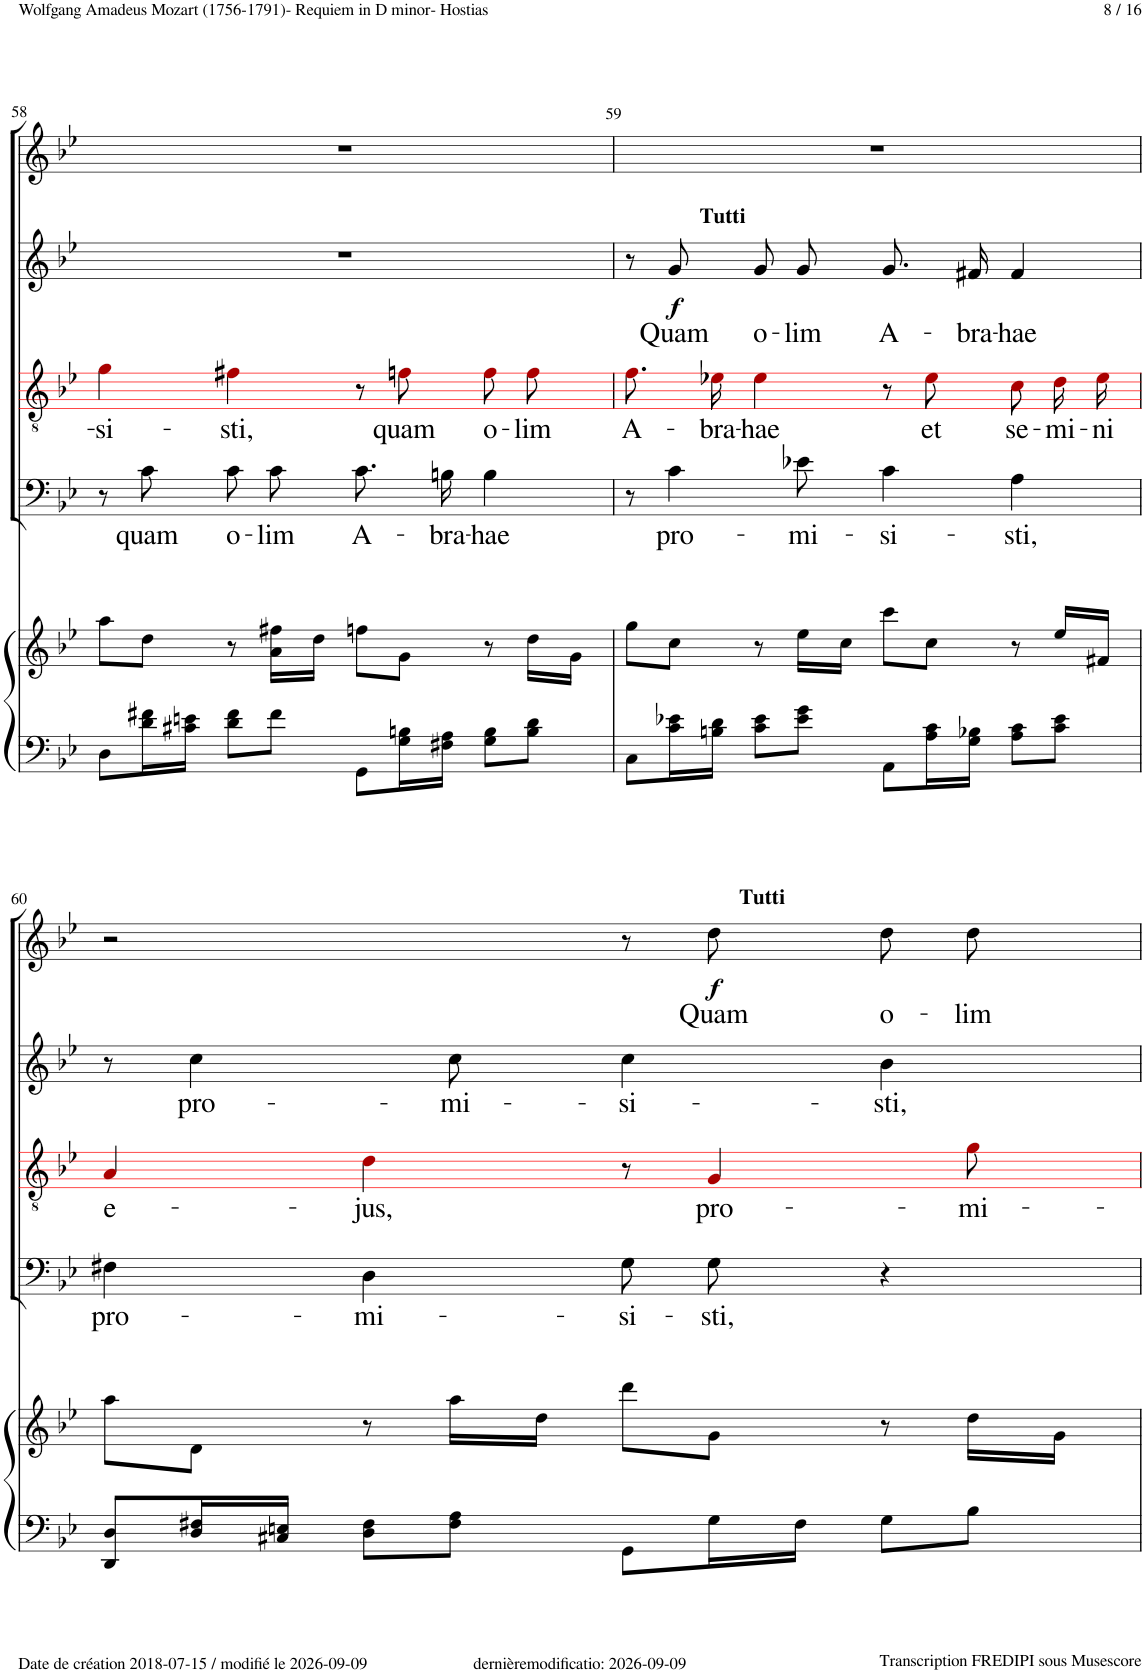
**kern	**kern	**kern	**text	**kern	**text	**kern	**text	**dynam	**kern	**text	**dynam
*part5	*part5	*part4	*part4	*part3	*part3	*part2	*part2	*part2	*part1	*part1	*part1
*staff6	*staff5	*staff4	*staff4	*staff3	*staff3	*staff2	*staff2	*staff2	*staff1	*staff1	*staff1
*I"Piano	*	*I"Bass	*	*I"Tenor	*	*I"Alto	*	*	*I"Soprano	*	*
*I'Pno	*	*	*	*	*	*	*	*	*	*	*
!!LO:PB:g=z
*clefF4	*clefG2	*clefF4	*	*clefGv2	*	*clefG2	*	*	*clefG2	*	*
*	*	*	*	*ITrd8c14	*	*	*	*	*	*	*
*k[b-e-]	*k[b-e-]	*k[b-e-]	*	*k[b-e-]	*	*k[b-e-]	*	*	*k[b-e-]	*	*
*M4/4	*M4/4	*M4/4	*	*M4/4	*	*M4/4	*	*	*M4/4	*	*
*met(c)	*met(c)	*met(c)	*	*met(c)	*	*met(c)	*	*	*met(c)	*	*
=58	=58	=58	=58	=58	=58	=58	=58	=58	=58	=58	=58
!	!	!	!	!	!LO:LY:b	!	!	!	!	!	!
8D\L	8aa\L	8r	.	4g!i\	-si-	1r	.	.	1r	.	.
!	!	!	!LO:LY:b	!	!	!	!	!	!	!	!
16d\ 16f#X\L	8dd\J	8c!\	quam	.	.	.	.	.	.	.	.
16c#X\ 16en\JJ	.	.	.	.	.	.	.	.	.	.	.
!	!	!	!LO:LY:b	!	!LO:LY:b	!	!	!	!	!	!
8d\ 8f#\L	8r	8c!\L	o-	4f#X!i\	-sti,	.	.	.	.	.	.
!	!	!	!LO:LY:b	!	!	!	!	!	!	!	!
8f#\J	16a\ 16ff#X\LL	8c!\J	-lim	.	.	.	.	.	.	.	.
.	16dd\JJ	.	.	.	.	.	.	.	.	.	.
!	!	!	!LO:LY:b	!	!	!	!	!	!	!	!
8GG\L	8ffn\L	8.c!\L	A-	8r	.	.	.	.	.	.	.
!	!	!	!	!	!LO:LY:b	!	!	!	!	!	!
16G\ 16Bn\L	8g\J	.	.	8fn!i\	quam	.	.	.	.	.	.
!	!	!	!LO:LY:b	!	!	!	!	!	!	!	!
16F#X\ 16A\JJ	.	16Bn!\Jk	-bra-	.	.	.	.	.	.	.	.
!	!	!	!LO:LY:b	!	!LO:LY:b	!	!	!	!	!	!
8G\ 8B\L	8r	4B!\	-hae	8f!i\L	o-	.	.	.	.	.	.
!	!	!	!	!	!LO:LY:b	!	!	!	!	!	!
8B\ 8d\J	16dd\LL	.	.	8f!i\J	-lim	.	.	.	.	.	.
.	16g\JJ	.	.	.	.	.	.	.	.	.	.
=59	=59	=59	=59	=59	=59	=59	=59	=59	=59	=59	=59
!	!	!	!	!	!LO:LY:b	!	!	!	!	!	!
8C\L	8gg\L	8r	.	8.f!i\L	A-	8r	.	.	1r	.	.
!	!	!	!	!	!	!LO:TX:a:B:t=Tutti	!	!	!	!	!
!	!	!	!LO:LY:b	!	!	!	!LO:LY:b	!LO:DY:b	!	!	!
16c\ 16e-X\L	8cc\J	4c!\	pro-	.	.	8g!/	Quam	f	.	.	.
!	!	!	!	!	!LO:LY:b	!	!	!	!	!	!
16Bn\ 16d\JJ	.	.	.	16e-X!i\Jk	-bra-	.	.	.	.	.	.
!	!	!	!	!	!LO:LY:b	!	!LO:LY:b	!	!	!	!
8c\ 8e-\L	8r	.	.	4e-!i\	-hae	8g!/L	o-	.	.	.	.
!	!	!	!LO:LY:b	!	!	!	!LO:LY:b	!	!	!	!
8e-\ 8g\J	16ee-\LL	8e-X!\	-mi-	.	.	8g!/J	-lim	.	.	.	.
.	16cc\JJ	.	.	.	.	.	.	.	.	.	.
!	!	!	!LO:LY:b	!	!	!	!LO:LY:b	!	!	!	!
8AA\L	8ccc\L	4c!\	-si-	8r	.	8.g!/L	A-	.	.	.	.
!	!	!	!	!	!LO:LY:b	!	!	!	!	!	!
16A\ 16c\L	8cc\J	.	.	8e-!i\	et	.	.	.	.	.	.
!	!	!	!	!	!	!	!LO:LY:b	!	!	!	!
16G\ 16B-X\JJ	.	.	.	.	.	16f#X!/Jk	-bra-	.	.	.	.
!	!	!	!LO:LY:b	!	!LO:LY:b	!	!LO:LY:b	!	!	!	!
8A\ 8c\L	8r	4A'~!\	-sti,	8c!i\L	se-	4f#!/	-hae	.	.	.	.
!	!	!	!	!	!LO:LY:b	!	!	!	!	!	!
8c\ 8e-\J	16ee-/LL	.	.	16d!i\L	-mi-	.	.	.	.	.	.
!	!	!	!	!	!LO:LY:b	!	!	!	!	!	!
.	16f#X/JJ	.	.	16e-!i\JJ	-ni	.	.	.	.	.	.
!!LO:LB:g=z
=60	=60	=60	=60	=60	=60	=60	=60	=60	=60	=60	=60
!	!	!	!LO:LY:b	!	!LO:LY:b	!	!	!	!	!	!
8DD/ 8D/L	8aa\L	4F#X!\	pro-	4A!i/	e-	8r	.	.	2r	.	.
!	!	!	!	!	!	!	!LO:LY:b	!	!	!	!
16D/ 16F#X/L	8d\J	.	.	.	.	4cc!\	pro-	.	.	.	.
16C#X/ 16En/JJ	.	.	.	.	.	.	.	.	.	.	.
!	!	!	!LO:LY:b	!	!LO:LY:b	!	!	!	!	!	!
8D\ 8F#\L	8r	4D!\	-mi-	4d!i\	-jus,	.	.	.	.	.	.
!	!	!	!	!	!	!	!LO:LY:b	!	!	!	!
8F#\ 8A\J	16aa\LL	.	.	.	.	8cc!\	-mi-	.	.	.	.
.	16dd\JJ	.	.	.	.	.	.	.	.	.	.
!	!	!	!LO:LY:b	!	!	!	!LO:LY:b	!	!	!	!
8GG\L	8ddd\L	8G!\L	-si-	8r	.	4cc!\	-si-	.	8r	.	.
!	!	!	!	!	!	!	!	!	!LO:TX:a:B:t=Tutti	!	!
!	!	!	!LO:LY:b	!	!LO:LY:b	!	!	!	!	!LO:LY:b	!LO:DY:b
16G\L	8g\J	8G!\J	-sti,	4G!i/	pro-	.	.	.	8dd!\	Quam	f
16F#\JJ	.	.	.	.	.	.	.	.	.	.	.
!	!	!	!	!	!	!	!LO:LY:b	!	!	!LO:LY:b	!
8G\L	8r	4r	.	.	.	4b-!\	-sti,	.	8dd!\L	o-	.
!	!	!	!	!	!LO:LY:b	!	!	!	!	!LO:LY:b	!
8B-\J	16dd\LL	.	.	8g!i\	-mi-	.	.	.	8dd!\J	-lim	.
.	16g\JJ	.	.	.	.	.	.	.	.	.	.
=	=	=	=	=	=	=	=	=	=	=	=
*-	*-	*-	*-	*-	*-	*-	*-	*-	*-	*-	*-
